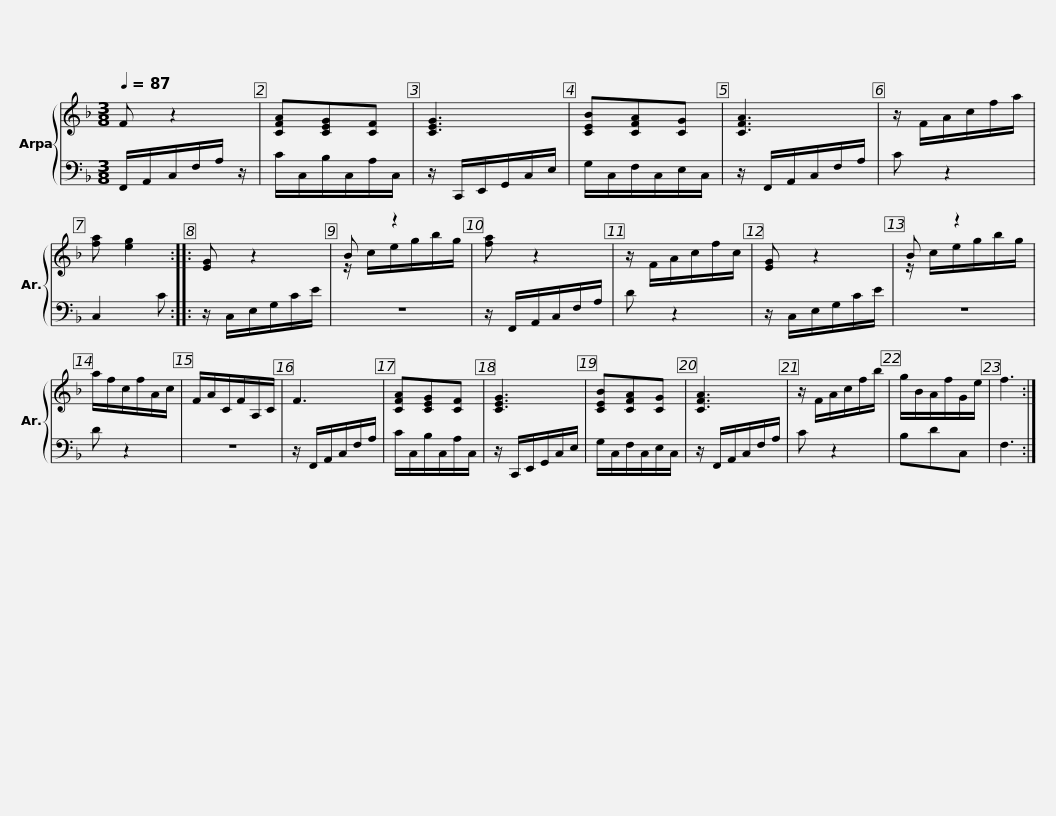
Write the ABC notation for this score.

X:1
%%score { ( 1 3 ) | 2 }
L:1/8
Q:1/4=87
M:3/8
I:linebreak $
K:F
V:1 treble
V:3 treble
V:2 bass
V:1
 F z2 | [CFA][CEG][CF] | [CEG]3 | [CEB][CFA][CG] | [CFA]3 | %5
 z/ F/A/c/f/a/ | [fa] [eg]2 ::$ [EG] z2 | B z2 | [fa] z2 | %10
 z/ F/A/c/f/c/ | [EG] z2 | B z2 | a/f/c/f/A/c/ |$ F/A/C/F/A,/C/ | %15
 F3 | [CFA][CEG][CF] | [CEG]3 | [CEB][CFA][CG] | [CFA]3 | %20
 z/ F/A/c/f/b/ |$ g/B/A/f/G/e/ | f3 :| %23
V:2
 F,,/A,,/C,/F,/A,/ z/ | C/C,/B,/C,/A,/C,/ | z/ C,,/E,,/G,,/C,/E,/ | G,/C,/F,/C,/E,/C,/ | z/ F,,/A,,/C,/F,/A,/ | %5
 C z2 | C,2 C ::$ z/ C,/E,/G,/C/E/ | z3 | z/ F,,/A,,/C,/F,/A,/ | %10
 D z2 | z/ C,/E,/G,/C/E/ | z3 | D z2 |$ z3 | %15
 z/ F,,/A,,/C,/F,/A,/ | C/C,/B,/C,/A,/C,/ | z/ C,,/E,,/G,,/C,/E,/ | G,/C,/F,/C,/E,/C,/ | z/ F,,/A,,/C,/F,/A,/ | %20
 C z2 |$ B,DC, | F,3 :| %23
V:3
 x3 | x3 | x3 | x3 | x3 | %5
 x3 | x3 ::$ x3 | z/ c/e/g/b/g/ | x3 | %10
 x3 | x3 | z/ c/e/g/b/g/ | x3 |$ x3 | %15
 x3 | x3 | x3 | x3 | x3 | %20
 x3 |$ x3 | x3 :| %23
